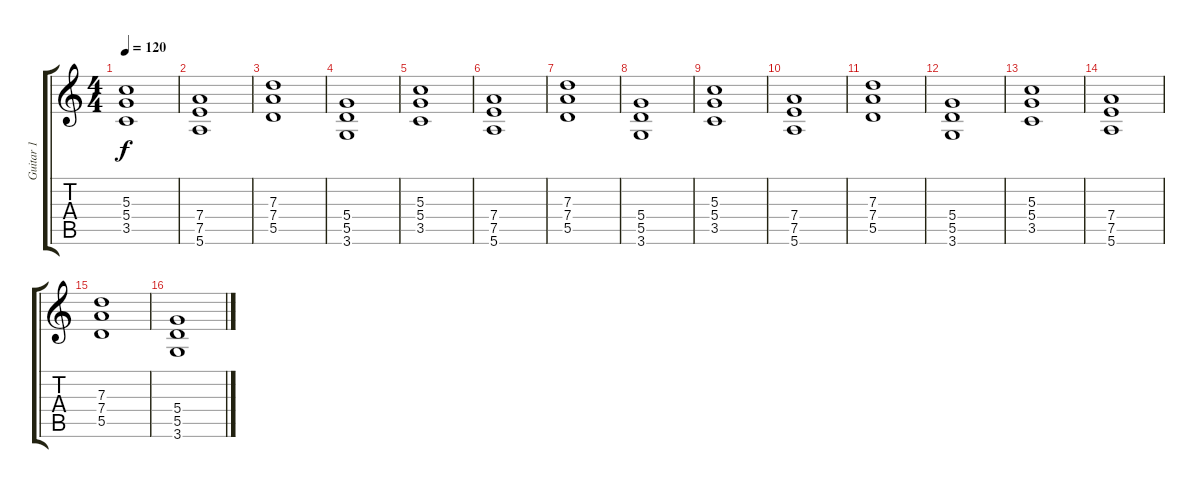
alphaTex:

\track ("Guitar 1" "Guitar 1") {instrument distortionguitar}
\staff {score tabs}
\tuning (E4 B3 G3 D3 A2 E2) {hide}
\ts (4 4)
\tempo 120
\clef g2
\ks c
(5.3 5.4 3.5).1{dy f volume 13} |
(7.4 7.5 5.6).1 |
(7.3 7.4 5.5).1 |
(5.4 5.5 3.6).1 |
(5.3 5.4 3.5).1 |
(7.4 7.5 5.6).1 |
(7.3 7.4 5.5).1 |
(5.4 5.5 3.6).1 |
(5.3 5.4 3.5).1{volume 13} |
(7.4 7.5 5.6).1 |
(7.3 7.4 5.5).1 |
(5.4 5.5 3.6).1 |
(5.3 5.4 3.5).1 |
(7.4 7.5 5.6).1 |
(7.3 7.4 5.5).1 |
(5.4 5.5 3.6).1
